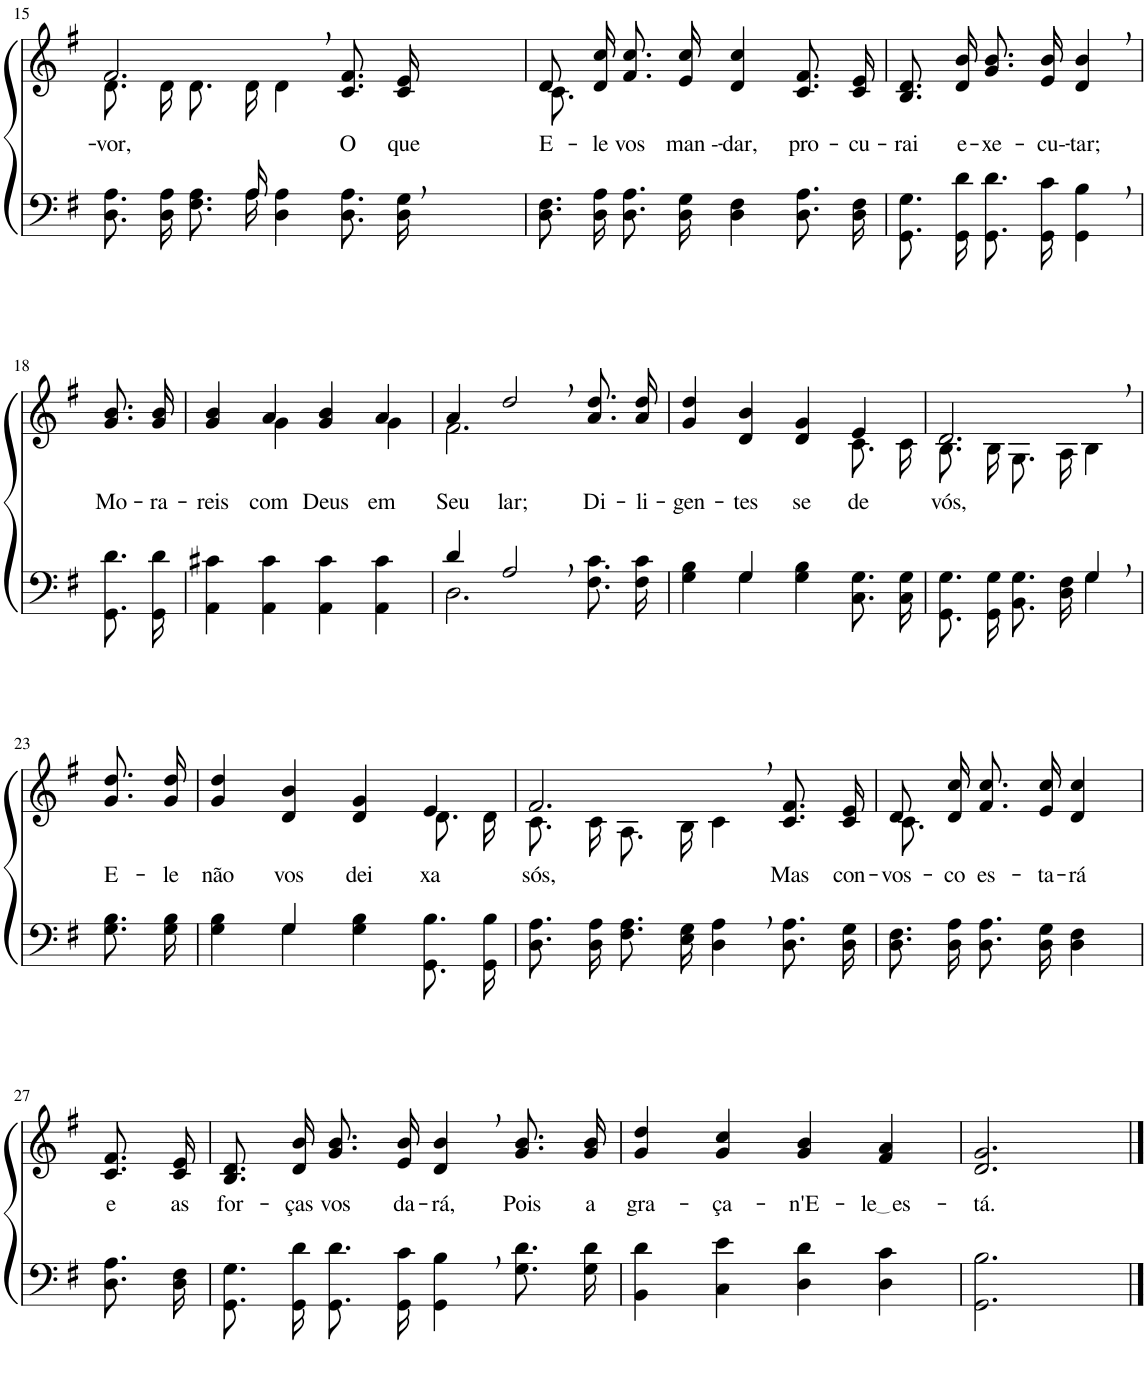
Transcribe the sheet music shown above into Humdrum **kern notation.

**kern	**kern	**text
*part2	*part1	*part1
*staff2	*staff1	*staff1
*I"Parte III e IV	*I"Parte I e II	*
!!LO:PB:g=z
*clefF4	*clefG2	*
*k[f#]	*k[f#]	*
*M4/4	*M4/4	*
=15	=15	=15
*^	*^	*
!	!	!	!	!LO:LY:b
4..ryy	8.D\ 8.A\L	2.f#,/	8.d\L	vor,
.	16D\ 16A\Jk	.	16d\Jk	.
.	8.F#\ 8.A\L	.	8.d\L	.
16A/	16A\Jk	.	16d\Jk	.
2ryy	4D\ 4A\	.	4d\	.
!	!	!	!	!LO:LY:b
.	8.D\ 8.A\L	8.c/ 8.f#/L	4ryy	O
!	!	!	!	!LO:LY:b
.	16D\ 16G\Jk	16c/ 16e/Jk	.	que
=16	=16	=16	=16	=16
!	!	!	!	!LO:LY:b
*v	*v	*	*	*
8.D\ 8.F#\L	8.c/L	8d/	E-
.	.	2..ryy	.
!	!	!	!LO:LY:b
16D\ 16A\Jk	16d/ 16cc/Jk	.	-le
!	!	!	!LO:LY:b
8.D\ 8.A\L	8.f#/ 8.cc/L	.	vos
!	!	!	!LO:LY:b
16D\ 16G\Jk	16e/ 16cc/Jk	.	man --
!	!	!	!LO:LY:b
4D\ 4F#\	4d/ 4cc/	.	-dar,
!	!	!	!LO:LY:b
8.D\ 8.A\L	8.c/ 8.f#/L	.	pro-
!	!	!	!LO:LY:b
16D\ 16F#\Jk	16c/ 16e/Jk	.	-cu-
*	*v	*v	*
=17	=17	=17
!	!	!LO:LY:b
8.GG\ 8.G\L	8.B/ 8.d/L	-rai
!	!	!LO:LY:b
16GG\ 16d\Jk	16d/ 16b/Jk	e-
!	!	!LO:LY:b
8.GG\ 8.d\L	8.g/ 8.b/L	-xe-
!	!	!LO:LY:b
16GG\ 16c\Jk	16e/ 16b/Jk	-cu--
!	!	!LO:LY:b
4GG\, 4B\,	4d/, 4b/,	-tar;
!!LO:LB:g=z
=18	=18	=18
!	!	!LO:LY:b
8.GG\ 8.d\L	8.g/ 8.b/L	Mo-
!	!	!LO:LY:b
16GG\ 16d\Jk	16g/ 16b/Jk	-ra-
=19	=19	=19
!	!	!LO:LY:b
*	*^	*
4AA\ 4c#X\	4g/ 4b/	4ryy	-reis
!	!	!	!LO:LY:b
4AA\ 4c#\	4a/	4g\	com
!	!	!	!LO:LY:b
4AA\ 4c#\	4g/ 4b/	4ryy	Deus
!	!	!	!LO:LY:b
4AA\ 4c#\	4a/	4g\	em
=20	=20	=20	=20
*^	*	*	*
!	!	!	!	!LO:LY:b
4d/	2.D\	4a/	2.f#\	Seu
!	!	!	!	!LO:LY:b
2A,/	.	2dd,/	.	lar;
!	!	!	!	!LO:LY:b
4ryy	8.F#\ 8.c\L	8.a\ 8.dd\L	4ryy	Di-
!	!	!	!	!LO:LY:b
.	16F#\ 16c\Jk	16a\ 16dd\Jk	.	-li-
=21	=21	=21	=21	=21
!	!	!	!	!LO:LY:b
4ryy	4G\ 4B\	4g/ 4dd/	2.ryy	-gen-
!	!	!	!	!LO:LY:b
4G/	4G\	4d/ 4b/	.	-tes
!	!	!	!	!LO:LY:b
2ryy	4G\ 4B\	4d/ 4g/	.	se-
!	!	!	!	!LO:LY:b
.	8.C\ 8.G\L	4e/	8.c\L	-de
.	16C\ 16G\Jk	.	16c\Jk	.
=22	=22	=22	=22	=22
!	!	!	!	!LO:LY:b
2ryy	8.GG/ 8.G/L	2.d,/	8.B\L	vós,
.	16GG/ 16G/Jk	.	16B\Jk	.
.	8.BB\ 8.G\L	.	8.G\L	.
.	16D\ 16F#\Jk	.	16A\Jk	.
4G,/	4G\	.	4B\	.
!!LO:LB:g=z
=23	=23	=23	=23	=23
!	!	!	!	!LO:LY:b
*v	*v	*	*	*
*	*v	*v	*
8.G\ 8.B\L	8.g\ 8.dd\L	E-
!	!	!LO:LY:b
16G\ 16B\Jk	16g\ 16dd\Jk	-le
=24	=24	=24
*^	*	*
!	!	!	!LO:LY:b
*	*	*^	*
4ryy	4G\ 4B\	4g/ 4dd/	2.ryy	não
!	!	!	!	!LO:LY:b
4G/	4G\	4d/ 4b/	.	vos
!	!	!	!	!LO:LY:b
2ryy	4G\ 4B\	4d/ 4g/	.	dei-
!	!	!	!	!LO:LY:b
.	8.GG\ 8.B\L	4e/	8.d\L	-xa
.	16GG\ 16B\Jk	.	16d\Jk	.
=25	=25	=25	=25	=25
!	!	!	!	!LO:LY:b
*v	*v	*	*	*
8.D\ 8.A\L	2.f#,/	8.c\L	sós,
16D\ 16A\Jk	.	16c\Jk	.
8.F#\ 8.A\L	.	8.A\L	.
16E\ 16G\Jk	.	16B\Jk	.
4D\, 4A\,	.	4c\	.
!	!	!	!LO:LY:b
8.D\ 8.A\L	8.c/ 8.f#/L	4ryy	Mas
!	!	!	!LO:LY:b
16D\ 16G\Jk	16c/ 16e/Jk	.	con-
=26	=26	=26	=26
!	!	!	!LO:LY:b
8.D\ 8.F#\L	8.c/L	8d/	-vos-
.	.	2ryy	.
!	!	!	!LO:LY:b
16D\ 16A\Jk	16d/ 16cc/Jk	.	-co
!	!	!	!LO:LY:b
8.D\ 8.A\L	8.f#/ 8.cc/L	.	es-
!	!	!	!LO:LY:b
16D\ 16G\Jk	16e/ 16cc/Jk	.	-ta-
!	!	!	!LO:LY:b
4D\ 4F#\	4d/ 4cc/	.	-rá
.	.	8ryy	.
!!LO:LB:g=z
=27	=27	=27	=27
!	!	!	!LO:LY:b
*	*v	*v	*
8.D\ 8.A\L	8.c/ 8.f#/L	e
!	!	!LO:LY:b
16D\ 16F#\Jk	16c/ 16e/Jk	as
=28	=28	=28
!	!	!LO:LY:b
8.GG\ 8.G\L	8.B/ 8.d/L	for-
!	!	!LO:LY:b
16GG\ 16d\Jk	16d/ 16b/Jk	-ças
!	!	!LO:LY:b
8.GG\ 8.d\L	8.g/ 8.b/L	vos
!	!	!LO:LY:b
16GG\ 16c\Jk	16e/ 16b/Jk	da-
!	!	!LO:LY:b
4GG\, 4B\,	4d/, 4b/,	-rá,
!	!	!LO:LY:b
8.G\ 8.d\L	8.g/ 8.b/L	Pois
!	!	!LO:LY:b
16G\ 16d\Jk	16g/ 16b/Jk	a
=29	=29	=29
!	!	!LO:LY:b
4BB\ 4d\	4g/ 4dd/	gra-
!	!	!LO:LY:b
4C\ 4e\	4g/ 4cc/	-ça-
!	!	!LO:LY:b
4D\ 4d\	4g/ 4b/	-n'E-
!	!	!LO:LY:b
4D\ 4c\	4f#/ 4a/	le es
=30	=30	=30
!	!	!LO:LY:b
2.GG\ 2.B\	2.d/ 2.g/	-tá.
==	==	==
*-	*-	*-
